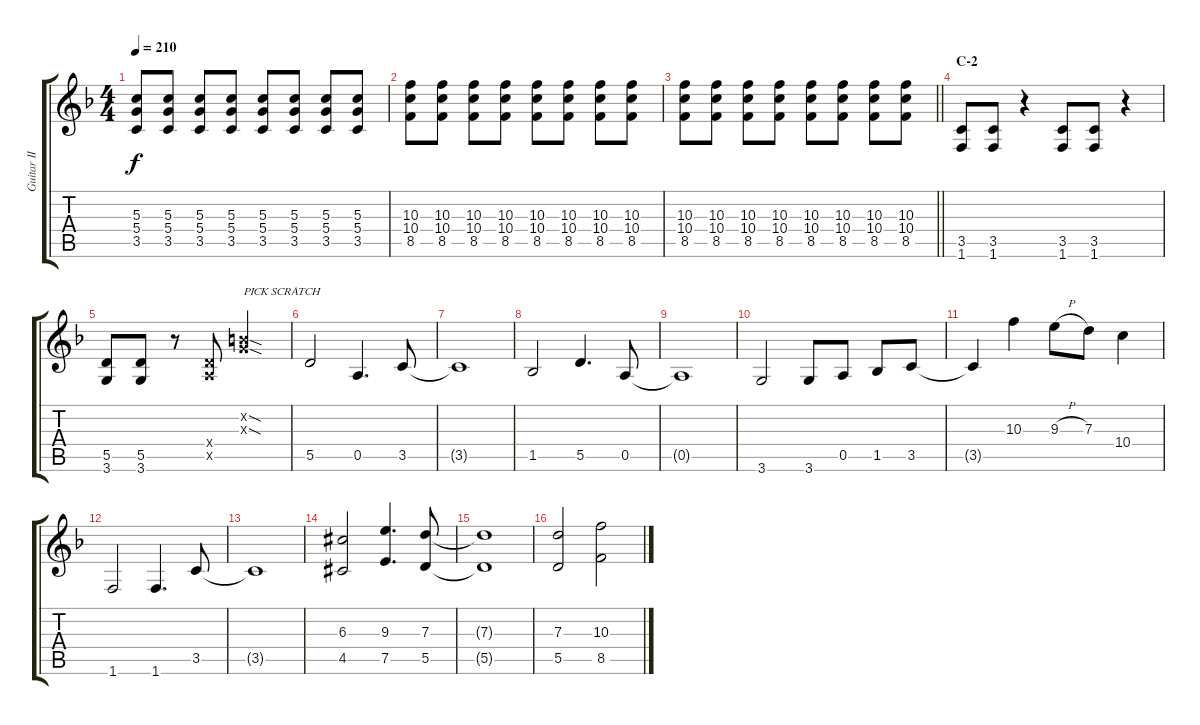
\track ("Guitar II (Nakano Azusa)" "Guitar II ") {instrument distortionguitar}
\staff {score tabs}
\tuning (E4 B3 G3 D3 A2 E2) {hide}
\ts (4 4)
\tempo 210
\clef g2
\ks f
(5.3 5.4 3.5).8{dy f} (5.3 5.4 3.5).8 (5.3 5.4 3.5).8 (5.3 5.4 3.5).8 (5.3 5.4 3.5).8 (5.3 5.4 3.5).8 (5.3 5.4 3.5).8 (5.3 5.4 3.5).8 |
(10.3 10.4 8.5).8 (10.3 10.4 8.5).8 (10.3 10.4 8.5).8 (10.3 10.4 8.5).8 (10.3 10.4 8.5).8 (10.3 10.4 8.5).8 (10.3 10.4 8.5).8 (10.3 10.4 8.5).8 |
\barLineRight lightlight
(10.3 10.4 8.5).8 (10.3 10.4 8.5).8 (10.3 10.4 8.5).8 (10.3 10.4 8.5).8 (10.3 10.4 8.5).8 (10.3 10.4 8.5).8 (10.3 10.4 8.5).8 (10.3 10.4 8.5).8 |
\section ("" "C-2")
(3.5 1.6).8 (3.5 1.6).8 r.4 (3.5 1.6).8 (3.5 1.6).8 r.4 |
(5.5 3.6).8 (5.5 3.6).8 r.8 (0.4{x} 0.5{x}).8 (0.2{sod x} 0.3{sod x}).2{txt "PICK SCRATCH"} |
5.5.2 0.5.4{d} 3.5.8 |
3.5{t}.1 |
1.5.2 5.5.4{d} 0.5.8 |
0.5{t}.1 |
3.6.2 3.6.8 0.5.8 1.5.8 3.5.8 |
3.5{t}.4 10.3.4 9.3{h}.8 7.3.8 10.4.4 |
1.6.2 1.6.4{d} 3.5.8 |
3.5{t}.1 |
(6.3{acc #} 4.5{acc #}).2 (9.3 7.5).4{d} (7.3 5.5).8 |
(7.3{t} 5.5{t}).1 |
(7.3 5.5).2 (10.3 8.5).2
